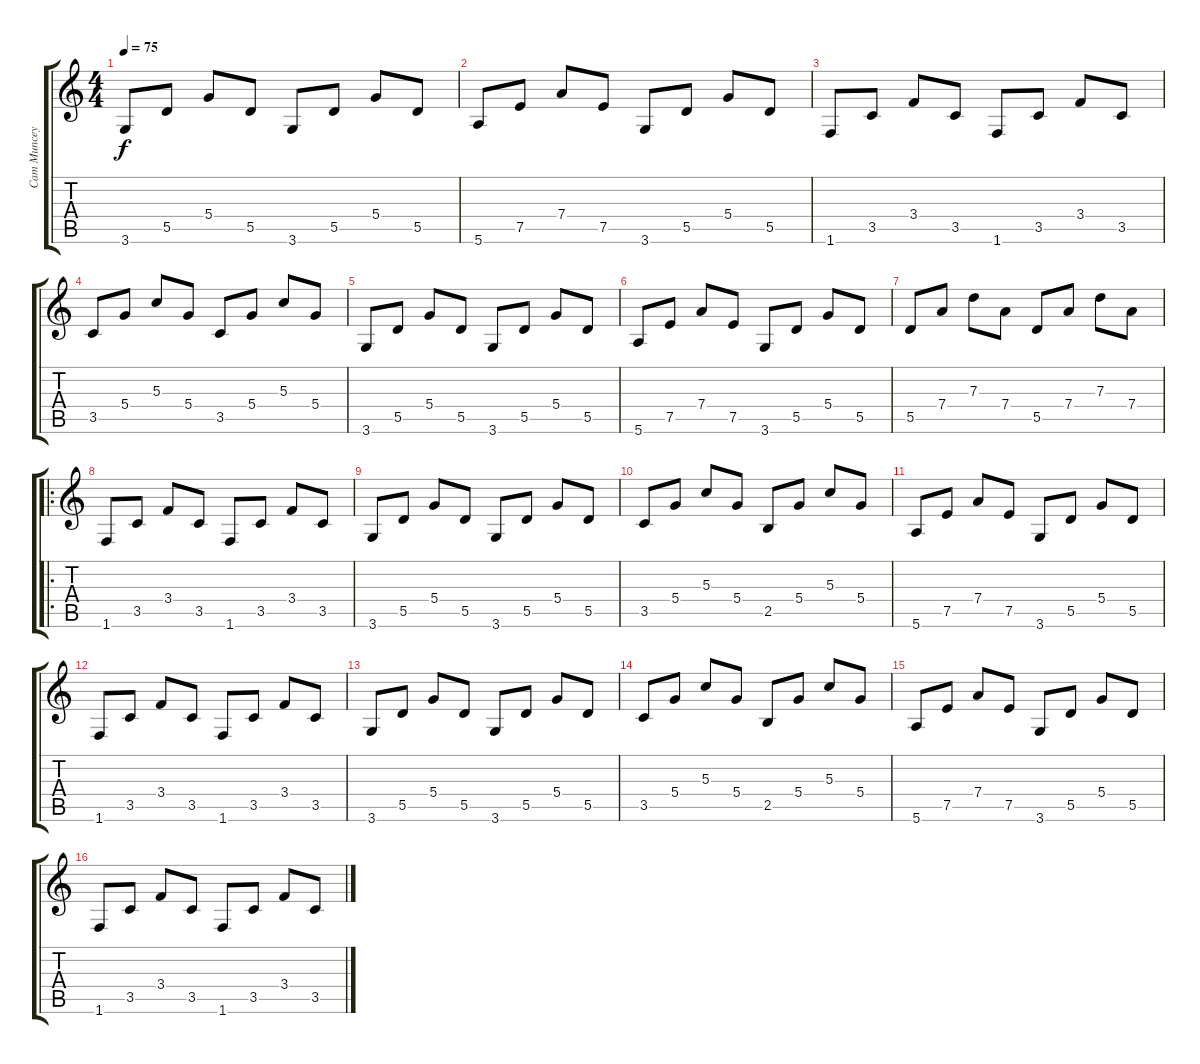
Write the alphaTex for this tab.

\track ("Cam Muncey" "Cam Muncey") {instrument overdrivenguitar}
\staff {score tabs}
\tuning (E4 B3 G3 D3 A2 E2) {hide}
\ts (4 4)
\tempo 75
\clef g2
\ks c
3.6.8{dy f} 5.5.8 5.4.8 5.5.8 3.6.8 5.5.8 5.4.8 5.5.8 |
5.6.8 7.5.8 7.4.8 7.5.8 3.6.8 5.5.8 5.4.8 5.5.8 |
1.6.8{instrument electricguitarclean} 3.5.8 3.4.8 3.5.8 1.6.8 3.5.8 3.4.8 3.5.8 |
3.5.8 5.4.8 5.3.8 5.4.8 3.5.8 5.4.8 5.3.8 5.4.8 |
3.6.8 5.5.8 5.4.8 5.5.8 3.6.8 5.5.8 5.4.8 5.5.8 |
5.6.8 7.5.8 7.4.8 7.5.8 3.6.8 5.5.8 5.4.8 5.5.8 |
5.5.8{instrument electricguitarclean} 7.4.8 7.3.8 7.4.8 5.5.8 7.4.8 7.3.8 7.4.8 |
\ro
1.6.8{instrument electricguitarclean} 3.5.8 3.4.8 3.5.8 1.6.8 3.5.8 3.4.8 3.5.8 |
3.6.8 5.5.8 5.4.8 5.5.8 3.6.8 5.5.8 5.4.8 5.5.8 |
3.5.8 5.4.8 5.3.8 5.4.8 2.5.8 5.4.8 5.3.8 5.4.8 |
5.6.8 7.5.8 7.4.8 7.5.8 3.6.8 5.5.8 5.4.8 5.5.8 |
1.6.8{instrument electricguitarclean} 3.5.8 3.4.8 3.5.8 1.6.8 3.5.8 3.4.8 3.5.8 |
3.6.8 5.5.8 5.4.8 5.5.8 3.6.8 5.5.8 5.4.8 5.5.8 |
3.5.8 5.4.8 5.3.8 5.4.8 2.5.8 5.4.8 5.3.8 5.4.8 |
5.6.8 7.5.8 7.4.8 7.5.8 3.6.8 5.5.8 5.4.8 5.5.8 |
1.6.8{instrument electricguitarclean} 3.5.8 3.4.8 3.5.8 1.6.8 3.5.8 3.4.8 3.5.8
